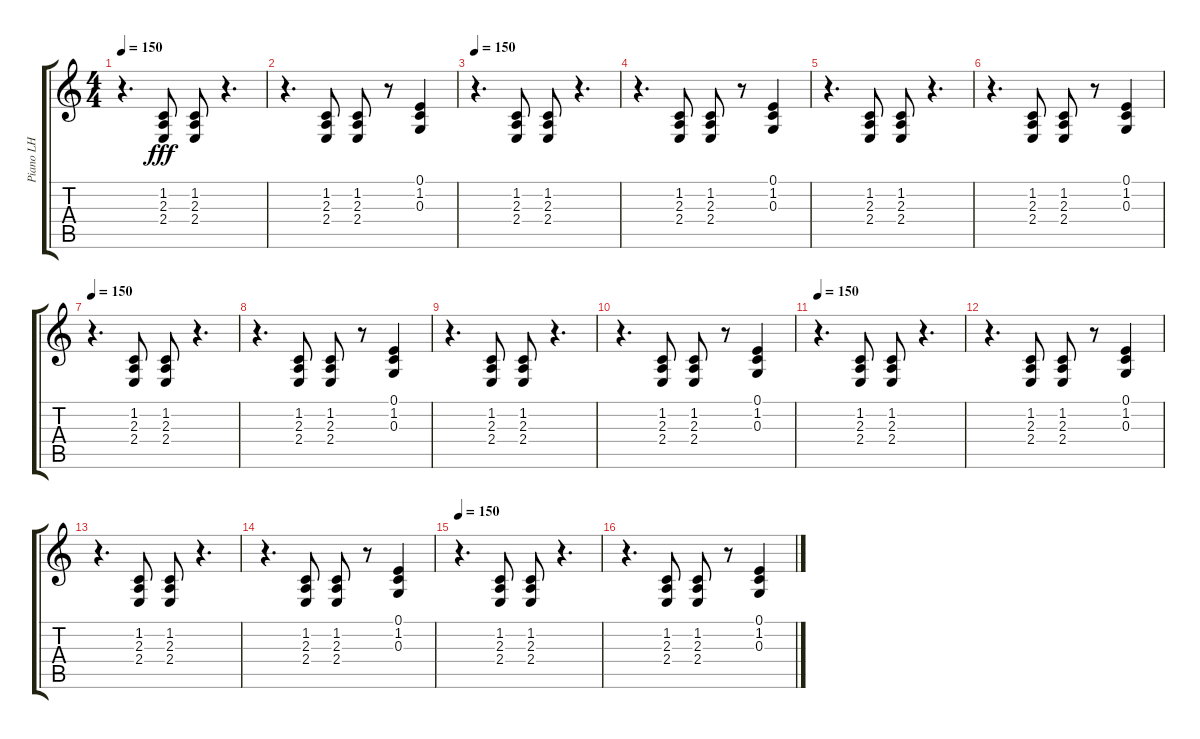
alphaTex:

\track ("Piano LH" "Piano LH") {instrument acousticgrandpiano}
\staff {score tabs}
\tuning (E4 B3 G3 D3 A2 E2) {hide}
\ts (4 4)
\tempo 150
\clef g2
\ks c
r.4{d dy fff} (1.2 2.3 2.4).8 (1.2 2.3 2.4).8 r.4{d} |
r.4{d} (1.2 2.3 2.4).8 (1.2 2.3 2.4).8 r.8 (0.1 1.2 0.3).4 |
\tempo 150
r.4{d} (1.2 2.3 2.4).8 (1.2 2.3 2.4).8 r.4{d} |
r.4{d} (1.2 2.3 2.4).8 (1.2 2.3 2.4).8 r.8 (0.1 1.2 0.3).4 |
r.4{d} (1.2 2.3 2.4).8 (1.2 2.3 2.4).8 r.4{d} |
r.4{d} (1.2 2.3 2.4).8 (1.2 2.3 2.4).8 r.8 (0.1 1.2 0.3).4 |
\tempo 150
r.4{d} (1.2 2.3 2.4).8 (1.2 2.3 2.4).8 r.4{d} |
r.4{d} (1.2 2.3 2.4).8 (1.2 2.3 2.4).8 r.8 (0.1 1.2 0.3).4 |
r.4{d} (1.2 2.3 2.4).8 (1.2 2.3 2.4).8 r.4{d} |
r.4{d} (1.2 2.3 2.4).8 (1.2 2.3 2.4).8 r.8 (0.1 1.2 0.3).4 |
\tempo 150
r.4{d} (1.2 2.3 2.4).8 (1.2 2.3 2.4).8 r.4{d} |
r.4{d} (1.2 2.3 2.4).8 (1.2 2.3 2.4).8 r.8 (0.1 1.2 0.3).4 |
r.4{d} (1.2 2.3 2.4).8 (1.2 2.3 2.4).8 r.4{d} |
r.4{d} (1.2 2.3 2.4).8 (1.2 2.3 2.4).8 r.8 (0.1 1.2 0.3).4 |
\tempo 150
r.4{d} (1.2 2.3 2.4).8 (1.2 2.3 2.4).8 r.4{d} |
r.4{d} (1.2 2.3 2.4).8 (1.2 2.3 2.4).8 r.8 (0.1 1.2 0.3).4
